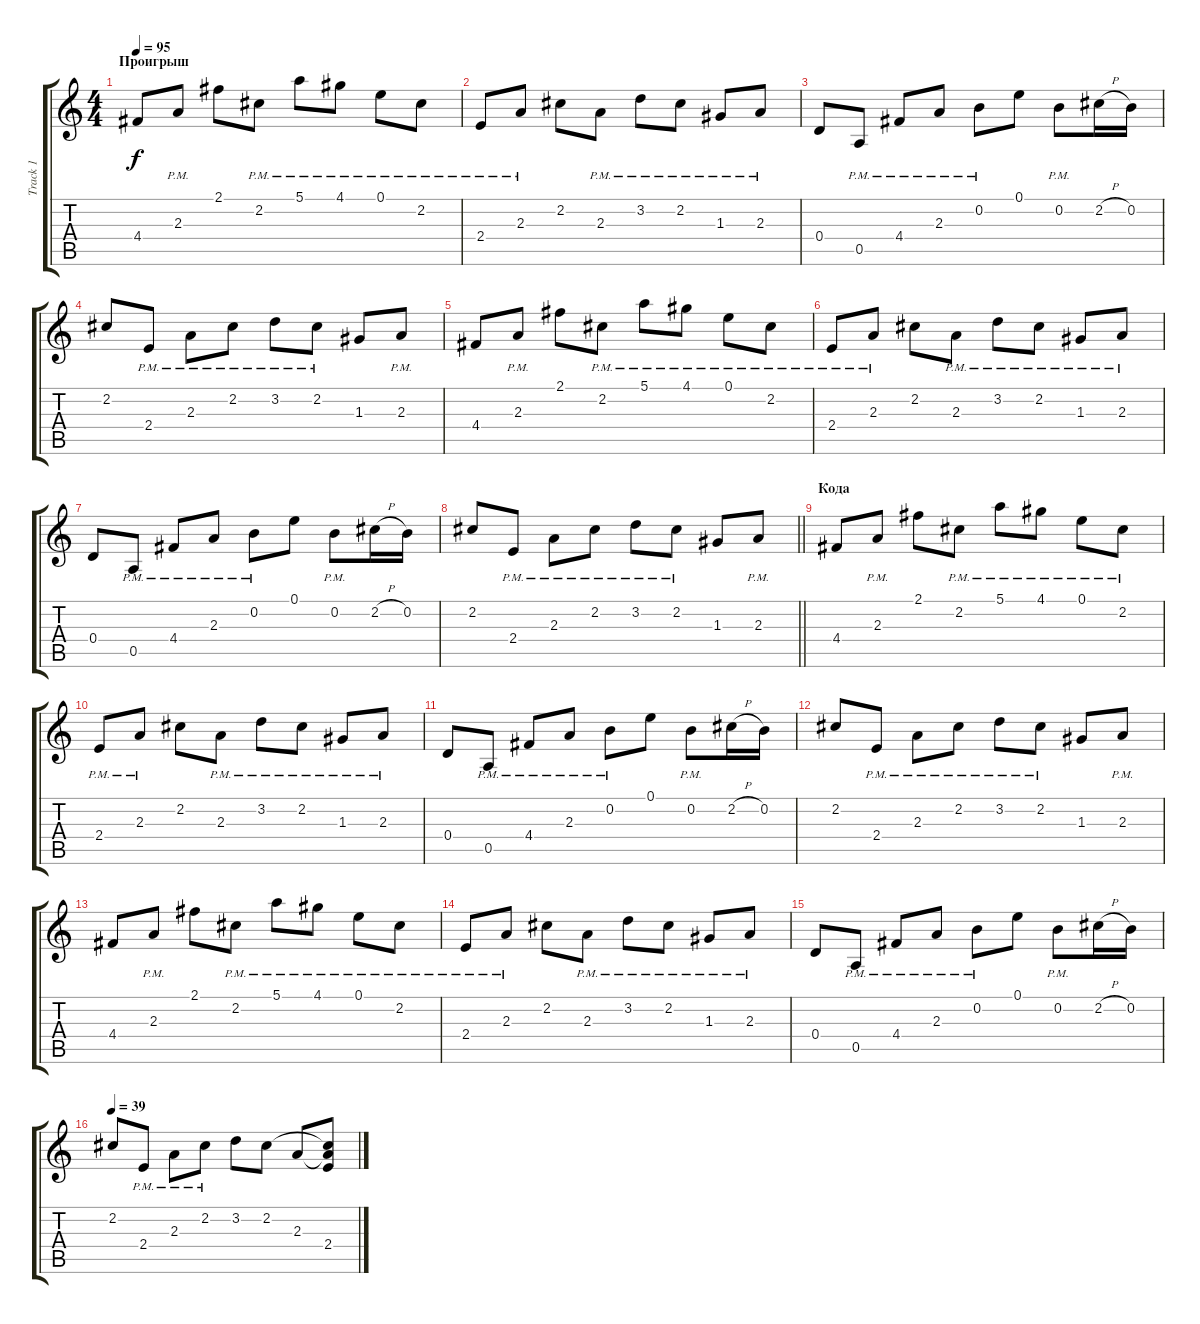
\track ("Track 1" "Track 1") {instrument electricguitarclean}
\staff {score tabs}
\tuning (E4 B3 G3 D3 A2 E2) {hide}
\ts (4 4)
\section ("" "Проигрыш")
\tempo 95
\clef g2
\ks c
4.4.8{dy f volume 8 instrument distortionguitar} 2.3{pm}.8 2.1.8 2.2{pm}.8 5.1{pm}.8 4.1{pm}.8 0.1{pm}.8 2.2{pm}.8 |
2.4{pm}.8 2.3{pm}.8 2.2.8 2.3{pm}.8 3.2{pm}.8 2.2{pm}.8 1.3{pm}.8 2.3{pm}.8 |
0.4.8 0.5{pm}.8 4.4{pm}.8 2.3{pm}.8 0.2{pm}.8 0.1.8 0.2{pm}.8 2.2{h}.16 0.2.16 |
2.2.8 2.4{pm}.8 2.3{pm}.8 2.2{pm}.8 3.2{pm}.8 2.2{pm}.8 1.3.8 2.3{pm}.8 |
4.4.8{volume 8 instrument distortionguitar} 2.3{pm}.8 2.1.8 2.2{pm}.8 5.1{pm}.8 4.1{pm}.8 0.1{pm}.8 2.2{pm}.8 |
2.4{pm}.8 2.3{pm}.8 2.2.8 2.3{pm}.8 3.2{pm}.8 2.2{pm}.8 1.3{pm}.8 2.3{pm}.8 |
0.4.8 0.5{pm}.8 4.4{pm}.8 2.3{pm}.8 0.2{pm}.8 0.1.8 0.2{pm}.8 2.2{h}.16 0.2.16 |
\barLineRight lightlight
2.2.8 2.4{pm}.8 2.3{pm}.8 2.2{pm}.8 3.2{pm}.8 2.2{pm}.8 1.3.8 2.3{pm}.8 |
\section ("" "Кода")
4.4.8 2.3{pm}.8 2.1.8 2.2{pm}.8 5.1{pm}.8 4.1{pm}.8 0.1{pm}.8 2.2{pm}.8 |
2.4{pm}.8 2.3{pm}.8 2.2.8 2.3{pm}.8 3.2{pm}.8 2.2{pm}.8 1.3{pm}.8 2.3{pm}.8 |
0.4.8 0.5{pm}.8 4.4{pm}.8 2.3{pm}.8 0.2{pm}.8 0.1.8 0.2{pm}.8 2.2{h}.16 0.2.16 |
2.2.8 2.4{pm}.8 2.3{pm}.8 2.2{pm}.8 3.2{pm}.8 2.2{pm}.8 1.3.8 2.3{pm}.8 |
4.4.8 2.3{pm}.8 2.1.8 2.2{pm}.8 5.1{pm}.8 4.1{pm}.8 0.1{pm}.8 2.2{pm}.8 |
2.4{pm}.8 2.3{pm}.8 2.2.8 2.3{pm}.8 3.2{pm}.8 2.2{pm}.8 1.3{pm}.8 2.3{pm}.8 |
0.4.8 0.5{pm}.8 4.4{pm}.8 2.3{pm}.8 0.2{pm}.8 0.1.8 0.2{pm}.8 2.2{h}.16 0.2.16 |
\tempo 39
2.2.8 2.4{pm}.8 2.3{pm}.8 2.2{pm}.8 3.2.8 2.2.8 2.3.8 (2.2{t} 2.3{t} 2.4).8
